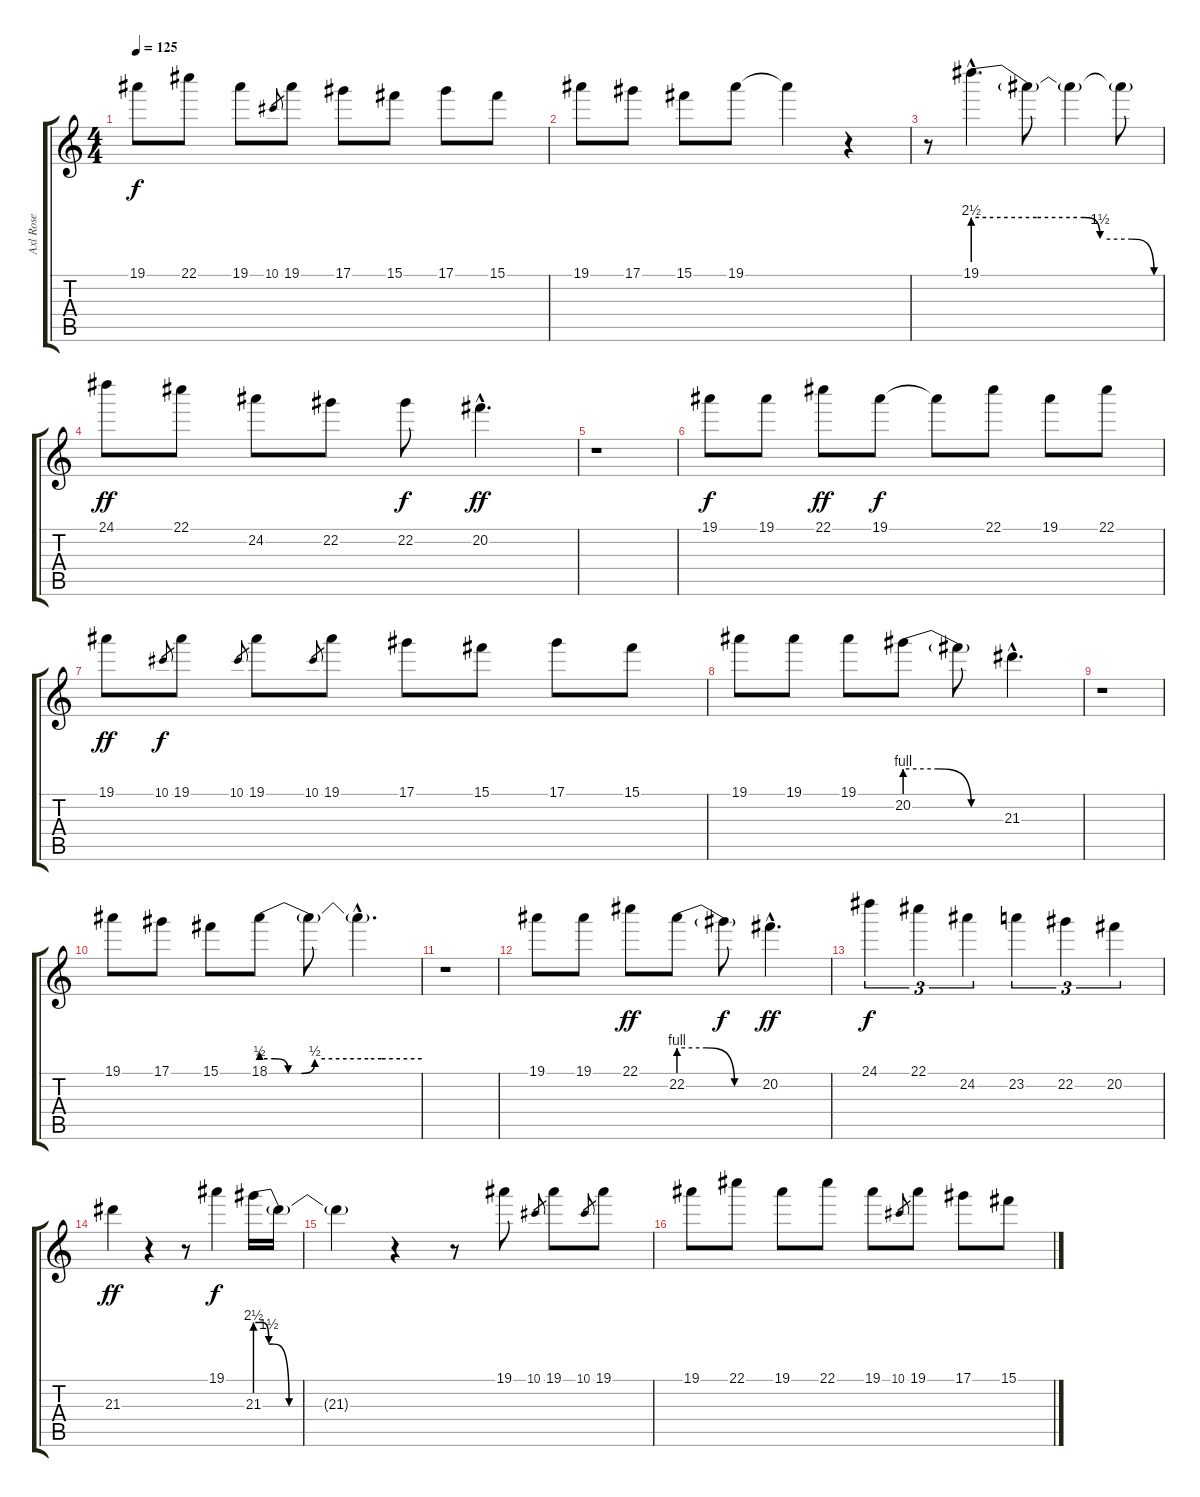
\track ("Axl Rose" "Axl Rose") {instrument distortionguitar}
\staff {score tabs}
\tuning (Eb4 Bb3 Gb3 Db3 Ab2 Eb2) {hide}
\ts (4 4)
\tempo 125
\clef g2
\ks c
19.1.8{dy f} 22.1.8 19.1.8 10.1.8{gr} 19.1.8 17.1.8 15.1.8 17.1.8 15.1.8 |
19.1.8 17.1.8 15.1.8 19.1.8 19.1{t}.4 r.4 |
r.8 19.1{be (custom 0 10 20 10 35 10 40 6 50 6 57 0 60 0) hac}.4{d} 19.1{t}.8 19.1{t}.4 19.1{t}.8 |
24.1.8{dy ff} 22.1.8 24.2.8 22.2.8 22.2.8{dy f} 20.2{hac}.4{d dy ff} |
r.1 |
19.1.8{dy f} 19.1.8 22.1.8{dy ff} 19.1.8{dy f} 19.1{t}.8 22.1.8 19.1.8 22.1.8 |
19.1.8{dy ff} 10.1.8{gr dy f} 19.1.8 10.1.8{gr} 19.1.8 10.1.8{gr} 19.1.8 17.1.8 15.1.8 17.1.8 15.1.8 |
19.1.8 19.1.8 19.1.8 20.2{be (custom 0 4 20 4 40 0 60 0)}.8 20.2{t}.8 21.3{hac}.4{d} |
r.1 |
19.1.8 17.1.8 15.1.8 18.1{be (custom 0 2 5 2 10 0 15 0 20 2 40 2 45 2 60 2)}.8 18.1{t}.8 18.1{hac t}.4{d} |
r.1 |
19.1.8 19.1.8 22.1.8{dy ff} 22.2{be (custom 0 4 20 4 40 0 60 0)}.8 22.2{t}.8{dy f} 20.2{hac}.4{d dy ff} |
24.1.4{tu (3 2) dy f} 22.1.4{tu (3 2)} 24.2.4{tu (3 2)} 23.2.4{tu (3 2)} 22.2.4{tu (3 2)} 20.2.4{tu (3 2)} |
21.3.4{dy ff} r.4 r.8 19.1.4{dy f} 21.3{be (custom 0 10 3 10 6 6 8 6 15 0 40 0 60 0)}.16 21.3{t}.16 |
21.3{t}.4 r.4 r.8 19.1.8 10.1.8{gr} 19.1.8 10.1.8{gr} 19.1.8 |
19.1.8 22.1.8 19.1.8 22.1.8 19.1.8 10.1.8{gr} 19.1.8 17.1.8 15.1.8
